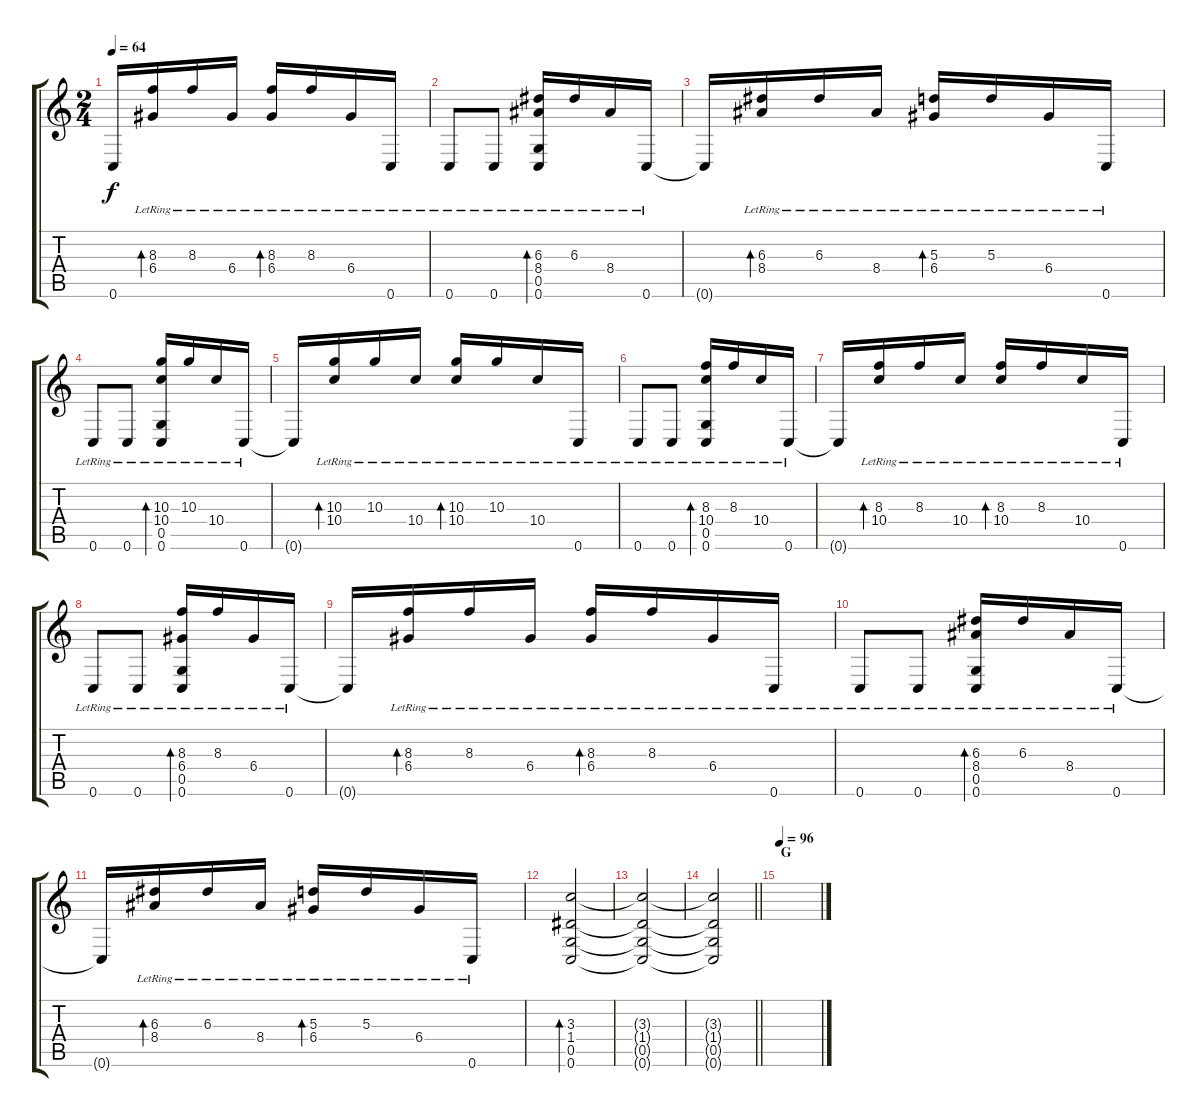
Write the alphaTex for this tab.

\track "" {instrument distortionguitar}
\staff {score tabs}
\tuning (G4 E4 A3 D3 G2 C2) {hide}
\ts (2 4)
\tempo 64
\clef g2
\ks c
0.6{t}.16{dy f} (8.3{lr} 6.4{lr}).16{bd 60} 8.3{lr}.16 6.4{lr}.16 (8.3{lr} 6.4{lr}).16{bd 60} 8.3{lr}.16 6.4{lr}.16 0.6{lr}.16 |
0.6{lr}.8 0.6{lr}.8 (6.3{lr} 8.4{lr} 0.5{lr} 0.6{lr}).16{bd 60} 6.3{lr}.16 8.4{lr}.16 0.6{lr}.16 |
0.6{t}.16 (6.3{lr} 8.4{lr}).16{bd 60} 6.3{lr}.16 8.4{lr}.16 (5.3{lr} 6.4{lr}).16{bd 60} 5.3{lr}.16 6.4{lr}.16 0.6{lr}.16 |
0.6{lr}.8 0.6{lr}.8 (10.3{lr} 10.4{lr} 0.5{lr} 0.6{lr}).16{bd 60} 10.3{lr}.16 10.4{lr}.16 0.6{lr}.16 |
0.6{t}.16 (10.3{lr} 10.4{lr}).16{bd 60} 10.3{lr}.16 10.4{lr}.16 (10.3{lr} 10.4{lr}).16{bd 60} 10.3{lr}.16 10.4{lr}.16 0.6{lr}.16 |
0.6{lr}.8 0.6{lr}.8 (8.3{lr} 10.4{lr} 0.5{lr} 0.6{lr}).16{bd 60} 8.3{lr}.16 10.4{lr}.16 0.6{lr}.16 |
0.6{t}.16 (8.3{lr} 10.4{lr}).16{bd 60} 8.3{lr}.16 10.4{lr}.16 (8.3{lr} 10.4{lr}).16{bd 60} 8.3{lr}.16 10.4{lr}.16 0.6{lr}.16 |
0.6{lr}.8 0.6{lr}.8 (8.3{lr} 6.4{lr} 0.5{lr} 0.6{lr}).16{bd 60} 8.3{lr}.16 6.4{lr}.16 0.6{lr}.16 |
0.6{t}.16 (8.3{lr} 6.4{lr}).16{bd 60} 8.3{lr}.16 6.4{lr}.16 (8.3{lr} 6.4{lr}).16{bd 60} 8.3{lr}.16 6.4{lr}.16 0.6{lr}.16 |
0.6{lr}.8 0.6{lr}.8 (6.3{lr} 8.4{lr} 0.5{lr} 0.6{lr}).16{bd 60} 6.3{lr}.16 8.4{lr}.16 0.6{lr}.16 |
0.6{t}.16 (6.3{lr} 8.4{lr}).16{bd 60} 6.3{lr}.16 8.4{lr}.16 (5.3{lr} 6.4{lr}).16{bd 60} 5.3{lr}.16 6.4{lr}.16 0.6{lr}.16 |
(3.3 1.4 0.5 0.6).2{bd 60} |
(3.3{t} 1.4{t} 0.5{t} 0.6{t}).2 |
\barLineRight lightlight
(3.3{t} 1.4{t} 0.5{t} 0.6{t}).2 |
\section ("" "G")
\tempo 96
